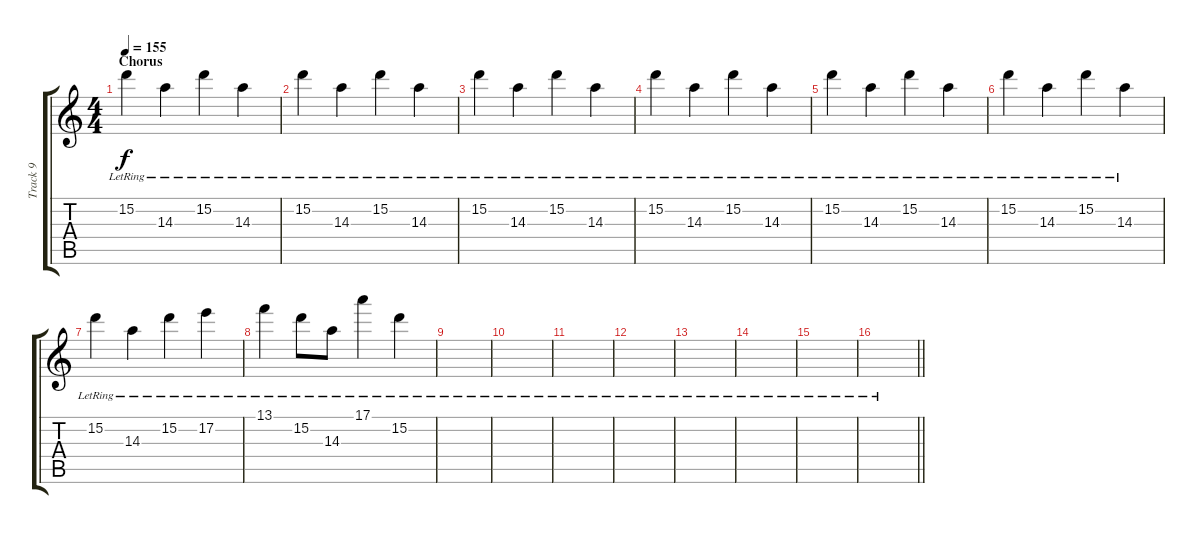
\track ("Track 9" "Track 9") {instrument electricguitarjazz}
\staff {score tabs}
\tuning (E4 B3 G3 D3 A2 E2) {hide}
\ts (4 4)
\section ("" "Chorus")
\tempo 155
\clef g2
\ks c
15.2{lr}.4{dy f} 14.3{lr}.4 15.2{lr}.4 14.3{lr}.4 |
15.2{lr}.4 14.3{lr}.4 15.2{lr}.4 14.3{lr}.4 |
15.2{lr}.4 14.3{lr}.4 15.2{lr}.4 14.3{lr}.4 |
15.2{lr}.4 14.3{lr}.4 15.2{lr}.4 14.3{lr}.4 |
15.2{lr}.4 14.3{lr}.4 15.2{lr}.4 14.3{lr}.4 |
15.2{lr}.4 14.3{lr}.4 15.2{lr}.4 14.3{lr}.4 |
15.2{lr}.4 14.3{lr}.4 15.2{lr}.4 17.2{lr}.4 |
13.1{lr}.4 15.2{lr}.8 14.3{lr}.8 17.1{lr}.4 15.2{lr}.4 |
|
|
|
|
|
|
|
\barLineRight lightlight
